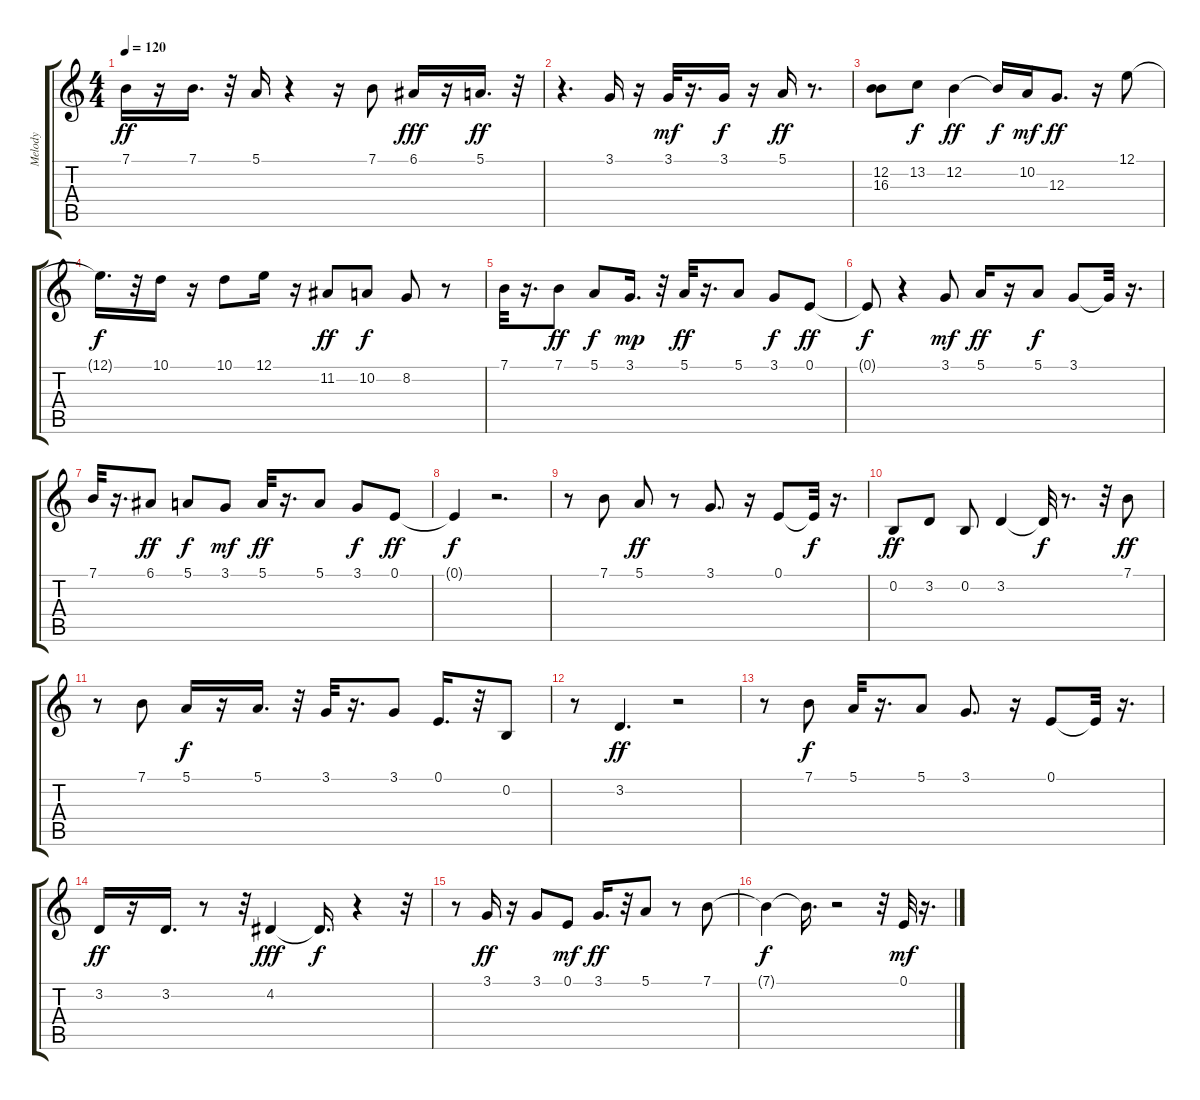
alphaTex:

\track ("Melody " "Melody ") {instrument vibraphone}
\staff {score tabs}
\tuning (E4 B3 G3 D3 A2 E2) {hide}
\ts (4 4)
\tempo 120
\clef g2
\ks c
7.1.16{dy ff} r.16 7.1.16{d} r.32 5.1.16 r.4 r.16 7.1.8 6.1.16{dy fff} r.16 5.1.16{d dy ff} r.32 |
r.4{d} 3.1.16 r.16 3.1.32{dy mf} r.16{d} 3.1.16{dy f} r.16 5.1.16{dy ff} r.8{d} |
(12.2 16.3).8 13.2.8{dy f} 12.2.4{dy ff} 12.2{t}.16{dy f} 10.2.16{dy mf} 12.3.8{d dy ff} r.16 12.1.8 |
12.1{t}.16{d dy f} r.32 10.1.16 r.16 10.1.8 12.1.16 r.16 11.2.8{dy ff} 10.2.8{dy f} 8.2.8 r.8 |
7.1.32 r.16{d} 7.1.8{dy ff} 5.1.8{dy f} 3.1.16{d dy mp} r.32 5.1.32{dy ff} r.16{d} 5.1.8 3.1.8{dy f} 0.1.8{dy ff} |
0.1{t}.8{dy f} r.4 3.1.8{dy mf} 5.1.16{dy ff} r.16 5.1.8{dy f} 3.1.8 3.1{t}.32 r.16{d} |
7.1.32 r.16{d} 6.1.8{dy ff} 5.1.8{dy f} 3.1.8{dy mf} 5.1.32{dy ff} r.16{d} 5.1.8 3.1.8{dy f} 0.1.8{dy ff} |
0.1{t}.4{dy f} r.2{d} |
r.8 7.1.8 5.1.8{dy ff} r.8 3.1.8{d} r.16 0.1.8 0.1{t}.32{dy f} r.16{d} |
0.2.8{dy ff} 3.2.8 0.2.8 3.2.4 3.2{t}.32{dy f} r.8{d} r.32 7.1.8{dy ff} |
r.8 7.1.8 5.1.16{dy f} r.16 5.1.16{d} r.32 3.1.32 r.16{d} 3.1.8 0.1.16{d} r.32 0.2.8 |
r.8 3.2.4{d dy ff} r.2 |
r.8 7.1.8{dy f} 5.1.32 r.16{d} 5.1.8 3.1.8{d} r.16 0.1.8 0.1{t}.32 r.16{d} |
3.2.16{dy ff} r.16 3.2.16{d} r.8 r.32 4.2.4{dy fff} 4.2{t}.16{d dy f} r.4 r.32 |
r.8 3.1.16{dy ff} r.16 3.1.8 0.1.8{dy mf} 3.1.16{d dy ff} r.32 5.1.8 r.8 7.1.8 |
7.1{t}.4{dy f} 7.1{t}.16{d} r.2 r.32 0.1.32{dy mf} r.16{d}
